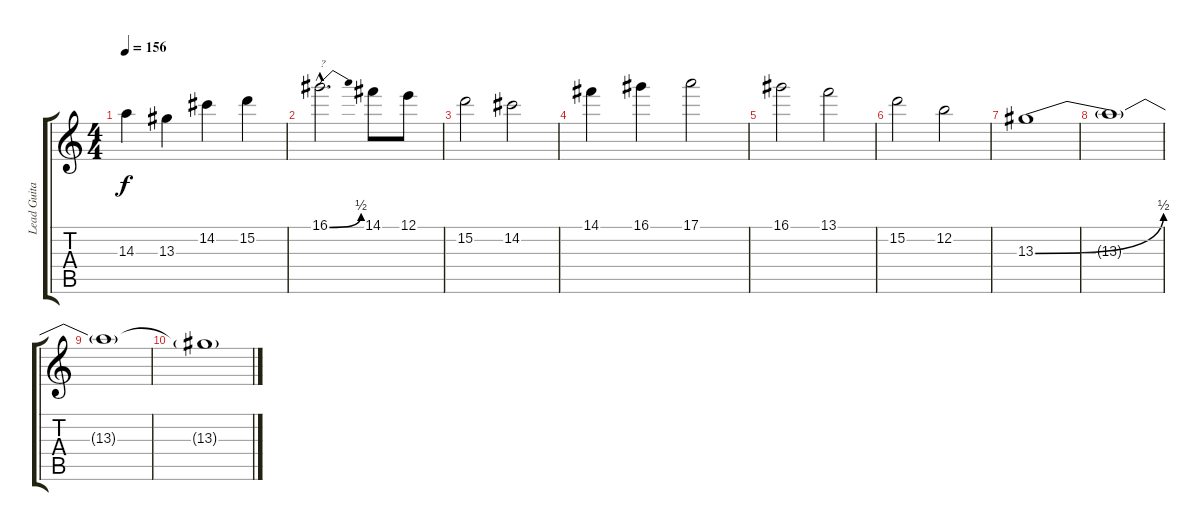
\track ("Lead Guitar" "Lead Guita") {instrument distortionguitar}
\staff {score tabs}
\tuning (E4 B3 G3 D3 A2 E2) {hide}
\ts (4 4)
\tempo 156
\clef g2
\ks c
14.3.4{dy f} 13.3.4 14.2.4 15.2.4 |
16.1{be (bend 0 0 60 2) hac}.2{d txt "?"} 14.1.8 12.1.8 |
15.2.2 14.2.2 |
14.1.4 16.1.4 17.1.2 |
16.1.2 13.1.2 |
15.2.2 12.2.2 |
\section ("" "")
13.3{be (bend 0 0 60 2)}.1 |
13.3{t}.1 |
13.3{t}.1 |
13.3{t}.1
